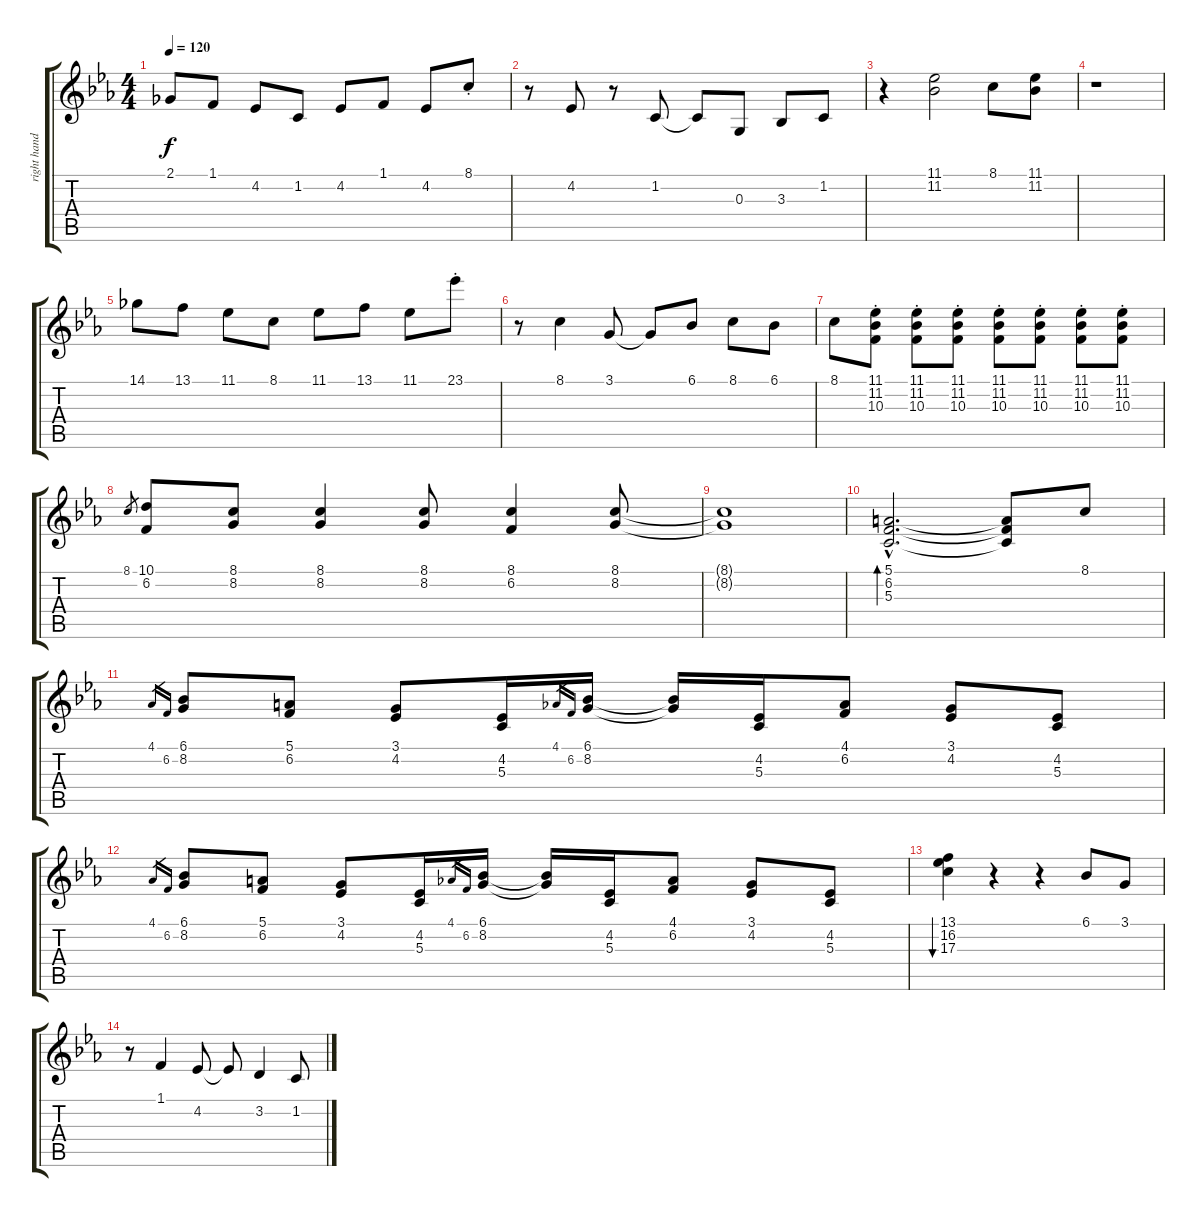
\track ("right hand piano 2" "right hand") {instrument brightacousticpiano}
\staff {score tabs}
\tuning (E4 B3 G3 D3 A2 E2) {hide}
\ts (4 4)
\tempo 120
\clef g2
\ks eb
2.1.8{dy f} 1.1.8 4.2.8 1.2.8 4.2.8 1.1.8 4.2.8 8.1{st}.8 |
r.8 4.2.8 r.8 1.2.8 1.2{t}.8 0.3.8 3.3.8 1.2.8 |
r.4 (11.1 11.2).2 8.1.8 (11.1 11.2).8 |
r.1 |
14.1.8 13.1.8 11.1.8 8.1.8 11.1.8 13.1.8 11.1.8 23.1{st}.8 |
r.8 8.1.4 3.1.8 3.1{t}.8 6.1.8 8.1.8 6.1.8 |
8.1.8 (11.1{st} 11.2{st} 10.3{st}).8 (11.1{st} 11.2{st} 10.3{st}).8 (11.1{st} 11.2{st} 10.3{st}).8 (11.1{st} 11.2{st} 10.3{st}).8 (11.1{st} 11.2{st} 10.3{st}).8 (11.1{st} 11.2{st} 10.3{st}).8 (11.1{st} 11.2{st} 10.3{st}).8 |
8.1.8{gr} (10.1 6.2).8 (8.1 8.2).8 (8.1 8.2).4 (8.1 8.2).8 (8.1 6.2).4 (8.1 8.2).8 |
(8.1{t} 8.2{t}).1 |
(5.1{hac} 6.2{hac} 5.3{hac}).2{d bd 60} (5.1{t} 6.2{t} 5.3{t}).8 8.1.8 |
4.1.16{gr} 6.2.16{gr} (6.1 8.2).8 (5.1 6.2).8 (3.1 4.2).8 (4.2 5.3).16 4.1.16{gr} 6.2.16{gr} (6.1 8.2).16 (6.1{t} 8.2{t}).16 (4.2 5.3).16 (4.1 6.2).8 (3.1 4.2).8 (4.2 5.3).8 |
4.1.16{gr} 6.2.16{gr} (6.1 8.2).8 (5.1 6.2).8 (3.1 4.2).8 (4.2 5.3).16 4.1.16{gr} 6.2.16{gr} (6.1 8.2).16 (6.1{t} 8.2{t}).16 (4.2 5.3).16 (4.1 6.2).8 (3.1 4.2).8 (4.2 5.3).8 |
(13.1 16.2 17.3).4{bu 60 volume 13} r.4 r.4 6.1.8 3.1.8 |
r.8 1.1.4 4.2.8 4.2{t}.8 3.2.4 1.2.8
